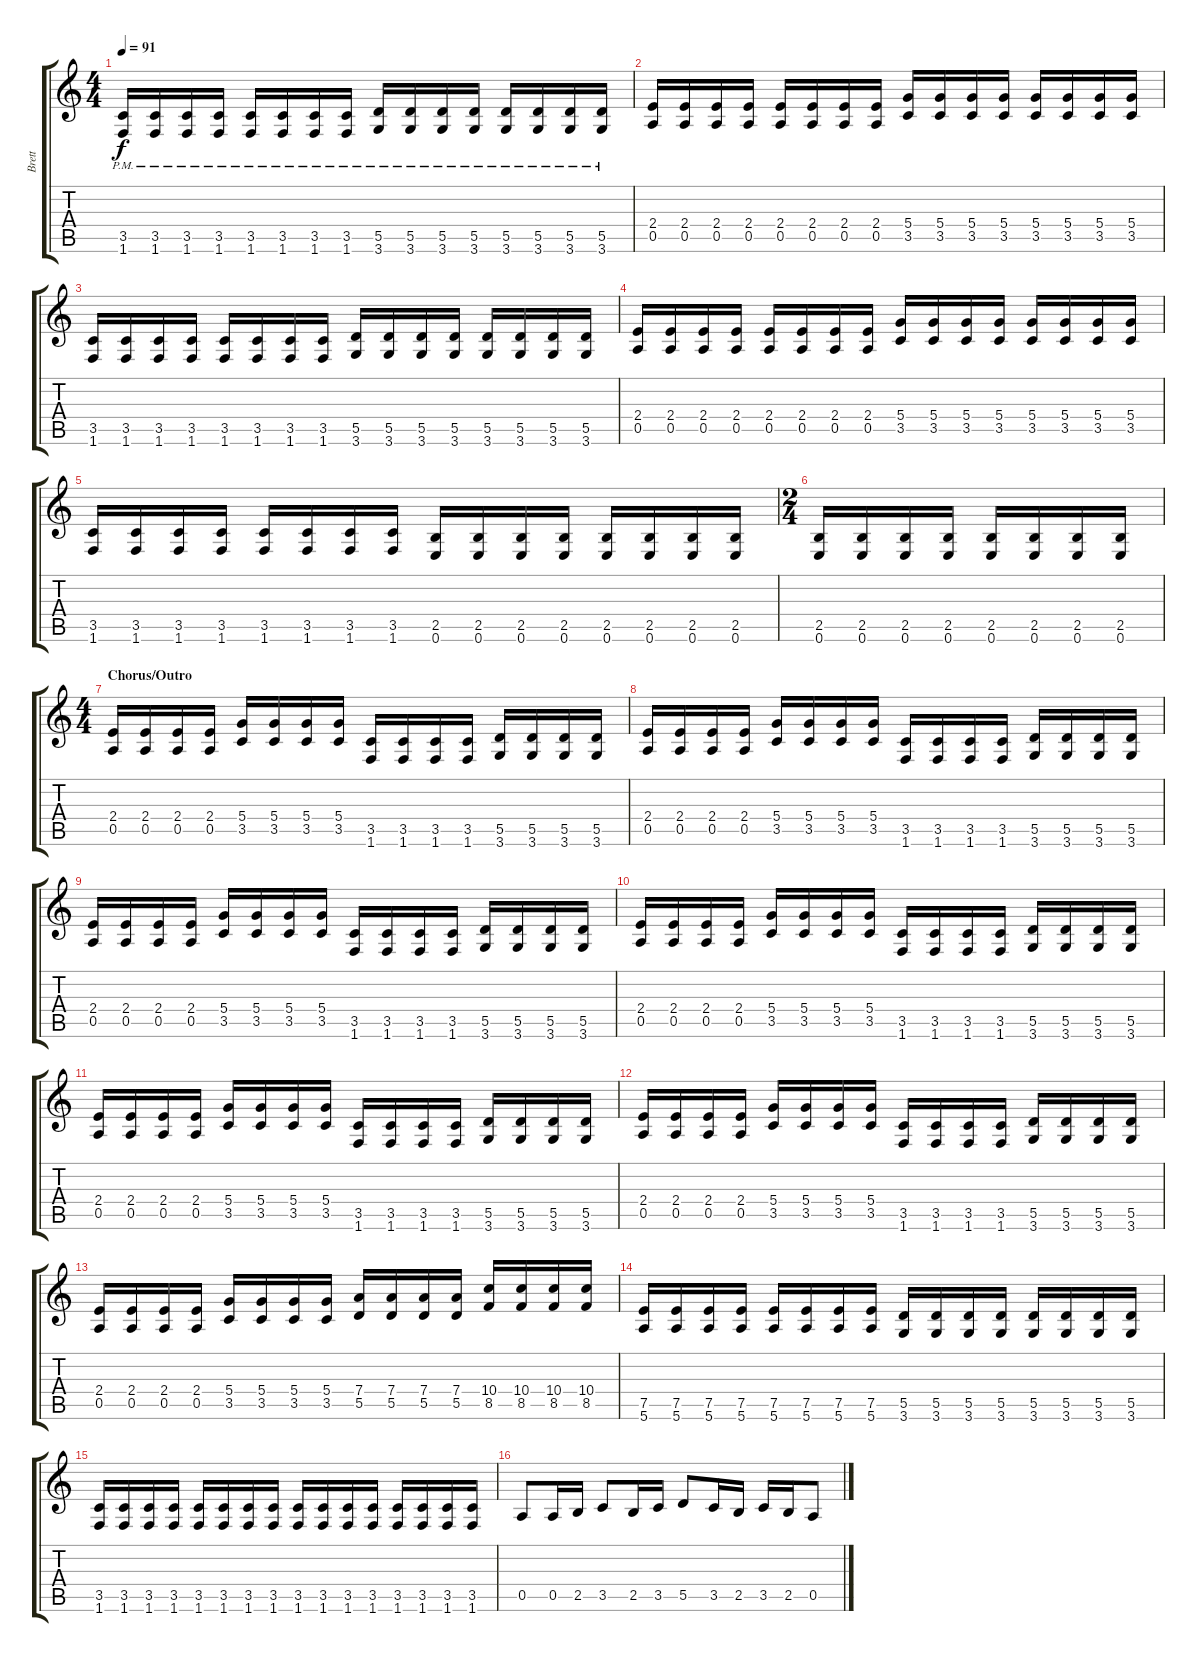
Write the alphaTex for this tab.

\track ("Brett" "Brett") {instrument distortionguitar}
\staff {score tabs}
\tuning (E4 B3 G3 D3 A2 E2) {hide}
\ts (4 4)
\tempo 91
\clef g2
\ks c
(3.5{pm} 1.6{pm}).16{dy f} (3.5{pm} 1.6{pm}).16 (3.5{pm} 1.6{pm}).16 (3.5{pm} 1.6{pm}).16 (3.5{pm} 1.6{pm}).16 (3.5{pm} 1.6{pm}).16 (3.5{pm} 1.6{pm}).16 (3.5{pm} 1.6{pm}).16 (5.5{pm} 3.6{pm}).16 (5.5{pm} 3.6{pm}).16 (5.5{pm} 3.6{pm}).16 (5.5{pm} 3.6{pm}).16 (5.5{pm} 3.6{pm}).16 (5.5{pm} 3.6{pm}).16 (5.5{pm} 3.6{pm}).16 (5.5{pm} 3.6{pm}).16 |
(2.4 0.5).16 (2.4 0.5).16 (2.4 0.5).16 (2.4 0.5).16 (2.4 0.5).16 (2.4 0.5).16 (2.4 0.5).16 (2.4 0.5).16 (5.4 3.5).16 (5.4 3.5).16 (5.4 3.5).16 (5.4 3.5).16 (5.4 3.5).16 (5.4 3.5).16 (5.4 3.5).16 (5.4 3.5).16 |
(3.5 1.6).16 (3.5 1.6).16 (3.5 1.6).16 (3.5 1.6).16 (3.5 1.6).16 (3.5 1.6).16 (3.5 1.6).16 (3.5 1.6).16 (5.5 3.6).16 (5.5 3.6).16 (5.5 3.6).16 (5.5 3.6).16 (5.5 3.6).16 (5.5 3.6).16 (5.5 3.6).16 (5.5 3.6).16 |
(2.4 0.5).16 (2.4 0.5).16 (2.4 0.5).16 (2.4 0.5).16 (2.4 0.5).16 (2.4 0.5).16 (2.4 0.5).16 (2.4 0.5).16 (5.4 3.5).16 (5.4 3.5).16 (5.4 3.5).16 (5.4 3.5).16 (5.4 3.5).16 (5.4 3.5).16 (5.4 3.5).16 (5.4 3.5).16 |
(3.5 1.6).16 (3.5 1.6).16 (3.5 1.6).16 (3.5 1.6).16 (3.5 1.6).16 (3.5 1.6).16 (3.5 1.6).16 (3.5 1.6).16 (2.5 0.6).16 (2.5 0.6).16 (2.5 0.6).16 (2.5 0.6).16 (2.5 0.6).16 (2.5 0.6).16 (2.5 0.6).16 (2.5 0.6).16 |
\ts (2 4)
(2.5 0.6).16 (2.5 0.6).16 (2.5 0.6).16 (2.5 0.6).16 (2.5 0.6).16 (2.5 0.6).16 (2.5 0.6).16 (2.5 0.6).16 |
\ts (4 4)
\section ("" "Chorus/Outro")
(2.4 0.5).16 (2.4 0.5).16 (2.4 0.5).16 (2.4 0.5).16 (5.4 3.5).16 (5.4 3.5).16 (5.4 3.5).16 (5.4 3.5).16 (3.5 1.6).16 (3.5 1.6).16 (3.5 1.6).16 (3.5 1.6).16 (5.5 3.6).16 (5.5 3.6).16 (5.5 3.6).16 (5.5 3.6).16 |
(2.4 0.5).16 (2.4 0.5).16 (2.4 0.5).16 (2.4 0.5).16 (5.4 3.5).16 (5.4 3.5).16 (5.4 3.5).16 (5.4 3.5).16 (3.5 1.6).16 (3.5 1.6).16 (3.5 1.6).16 (3.5 1.6).16 (5.5 3.6).16 (5.5 3.6).16 (5.5 3.6).16 (5.5 3.6).16 |
(2.4 0.5).16 (2.4 0.5).16 (2.4 0.5).16 (2.4 0.5).16 (5.4 3.5).16 (5.4 3.5).16 (5.4 3.5).16 (5.4 3.5).16 (3.5 1.6).16 (3.5 1.6).16 (3.5 1.6).16 (3.5 1.6).16 (5.5 3.6).16 (5.5 3.6).16 (5.5 3.6).16 (5.5 3.6).16 |
(2.4 0.5).16 (2.4 0.5).16 (2.4 0.5).16 (2.4 0.5).16 (5.4 3.5).16 (5.4 3.5).16 (5.4 3.5).16 (5.4 3.5).16 (3.5 1.6).16 (3.5 1.6).16 (3.5 1.6).16 (3.5 1.6).16 (5.5 3.6).16 (5.5 3.6).16 (5.5 3.6).16 (5.5 3.6).16 |
(2.4 0.5).16 (2.4 0.5).16 (2.4 0.5).16 (2.4 0.5).16 (5.4 3.5).16 (5.4 3.5).16 (5.4 3.5).16 (5.4 3.5).16 (3.5 1.6).16 (3.5 1.6).16 (3.5 1.6).16 (3.5 1.6).16 (5.5 3.6).16 (5.5 3.6).16 (5.5 3.6).16 (5.5 3.6).16 |
(2.4 0.5).16 (2.4 0.5).16 (2.4 0.5).16 (2.4 0.5).16 (5.4 3.5).16 (5.4 3.5).16 (5.4 3.5).16 (5.4 3.5).16 (3.5 1.6).16 (3.5 1.6).16 (3.5 1.6).16 (3.5 1.6).16 (5.5 3.6).16 (5.5 3.6).16 (5.5 3.6).16 (5.5 3.6).16 |
(2.4 0.5).16 (2.4 0.5).16 (2.4 0.5).16 (2.4 0.5).16 (5.4 3.5).16 (5.4 3.5).16 (5.4 3.5).16 (5.4 3.5).16 (7.4 5.5).16 (7.4 5.5).16 (7.4 5.5).16 (7.4 5.5).16 (10.4 8.5).16 (10.4 8.5).16 (10.4 8.5).16 (10.4 8.5).16 |
(7.5 5.6).16 (7.5 5.6).16 (7.5 5.6).16 (7.5 5.6).16 (7.5 5.6).16 (7.5 5.6).16 (7.5 5.6).16 (7.5 5.6).16 (5.5 3.6).16 (5.5 3.6).16 (5.5 3.6).16 (5.5 3.6).16 (5.5 3.6).16 (5.5 3.6).16 (5.5 3.6).16 (5.5 3.6).16 |
(3.5 1.6).16 (3.5 1.6).16 (3.5 1.6).16 (3.5 1.6).16 (3.5 1.6).16 (3.5 1.6).16 (3.5 1.6).16 (3.5 1.6).16 (3.5 1.6).16 (3.5 1.6).16 (3.5 1.6).16 (3.5 1.6).16 (3.5 1.6).16 (3.5 1.6).16 (3.5 1.6).16 (3.5 1.6).16 |
0.5.8 0.5.16 2.5.16 3.5.8 2.5.16 3.5.16 5.5.8 3.5.16 2.5.16 3.5.16 2.5.16 0.5.8
